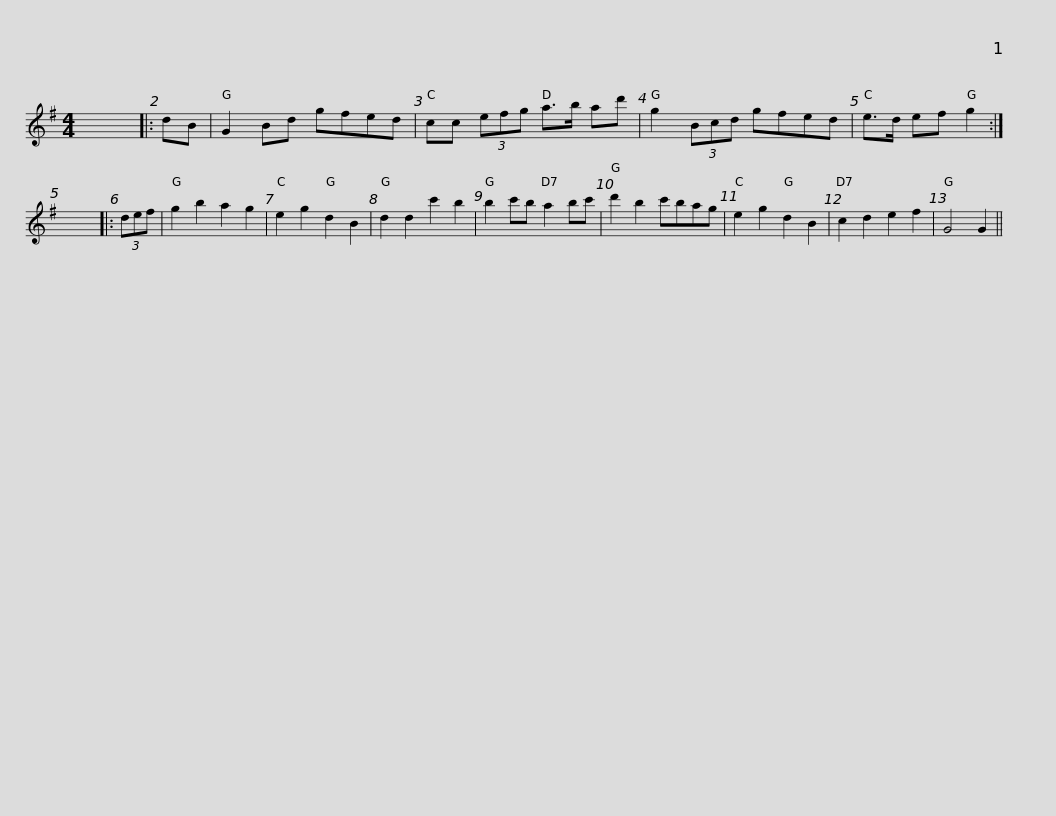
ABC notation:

X:1
L:1/8
M:4/4
I:linebreak $
K:G
V:1 treble
V:1
 x8 |: dB | G2 Bd gfed | cc (3efg a>b ad' | g2 (3Bcd gfed | %5
 e>d ef g2 :|$ x8 |: (3def | g2 b2 a2 g2 | e2 g2 d2 B2 | %10
 d2 d2 c'2 b2 | b2 c'b a2 bc' |$ d'2 b2 c'bag | e2 g2 d2 B2 | c2 d2 e2 f2 | %15
 G4 G2 || %16
